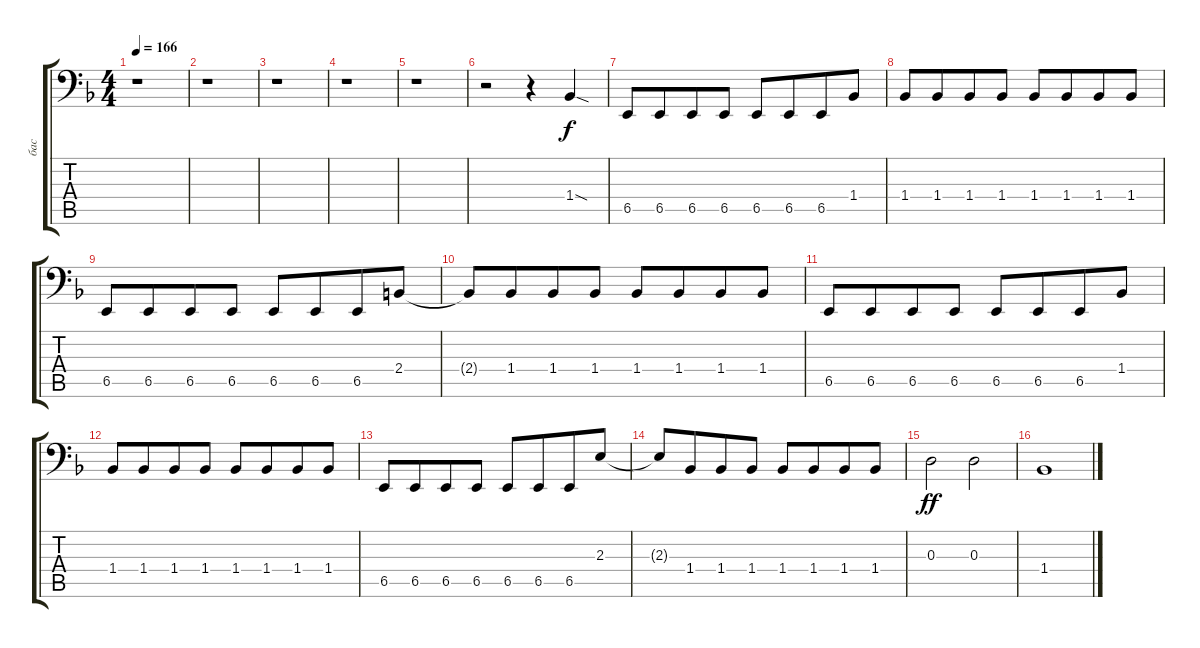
\track ("бас" "бас") {instrument electricbassfinger}
\staff {score tabs}
\tuning (C3 G2 D2 A1 Bb0 C0) {hide}
\ts (4 4)
\tempo 166
\clef f4
\ks dminor
r.1{dy f} |
r.1 |
r.1 |
r.1 |
r.1 |
r.2 r.4 1.4{sod}.4 |
6.5.8 6.5.8{beam merge} 6.5.8 6.5.8 6.5.8 6.5.8{beam merge} 6.5.8 1.4.8 |
1.4.8 1.4.8{beam merge} 1.4.8 1.4.8 1.4.8 1.4.8{beam merge} 1.4.8 1.4.8 |
6.5.8 6.5.8{beam merge} 6.5.8 6.5.8 6.5.8 6.5.8{beam merge} 6.5.8 2.4.8 |
2.4{t}.8 1.4.8{beam merge} 1.4.8 1.4.8 1.4.8 1.4.8{beam merge} 1.4.8 1.4.8 |
6.5.8 6.5.8{beam merge} 6.5.8 6.5.8 6.5.8 6.5.8{beam merge} 6.5.8 1.4.8 |
1.4.8 1.4.8{beam merge} 1.4.8 1.4.8 1.4.8 1.4.8{beam merge} 1.4.8 1.4.8 |
6.5.8 6.5.8{beam merge} 6.5.8 6.5.8 6.5.8 6.5.8{beam merge} 6.5.8 2.3.8 |
2.3{t}.8 1.4.8{beam merge} 1.4.8 1.4.8 1.4.8 1.4.8{beam merge} 1.4.8 1.4.8 |
0.3.2{dy ff} 0.3.2 |
1.4.1
